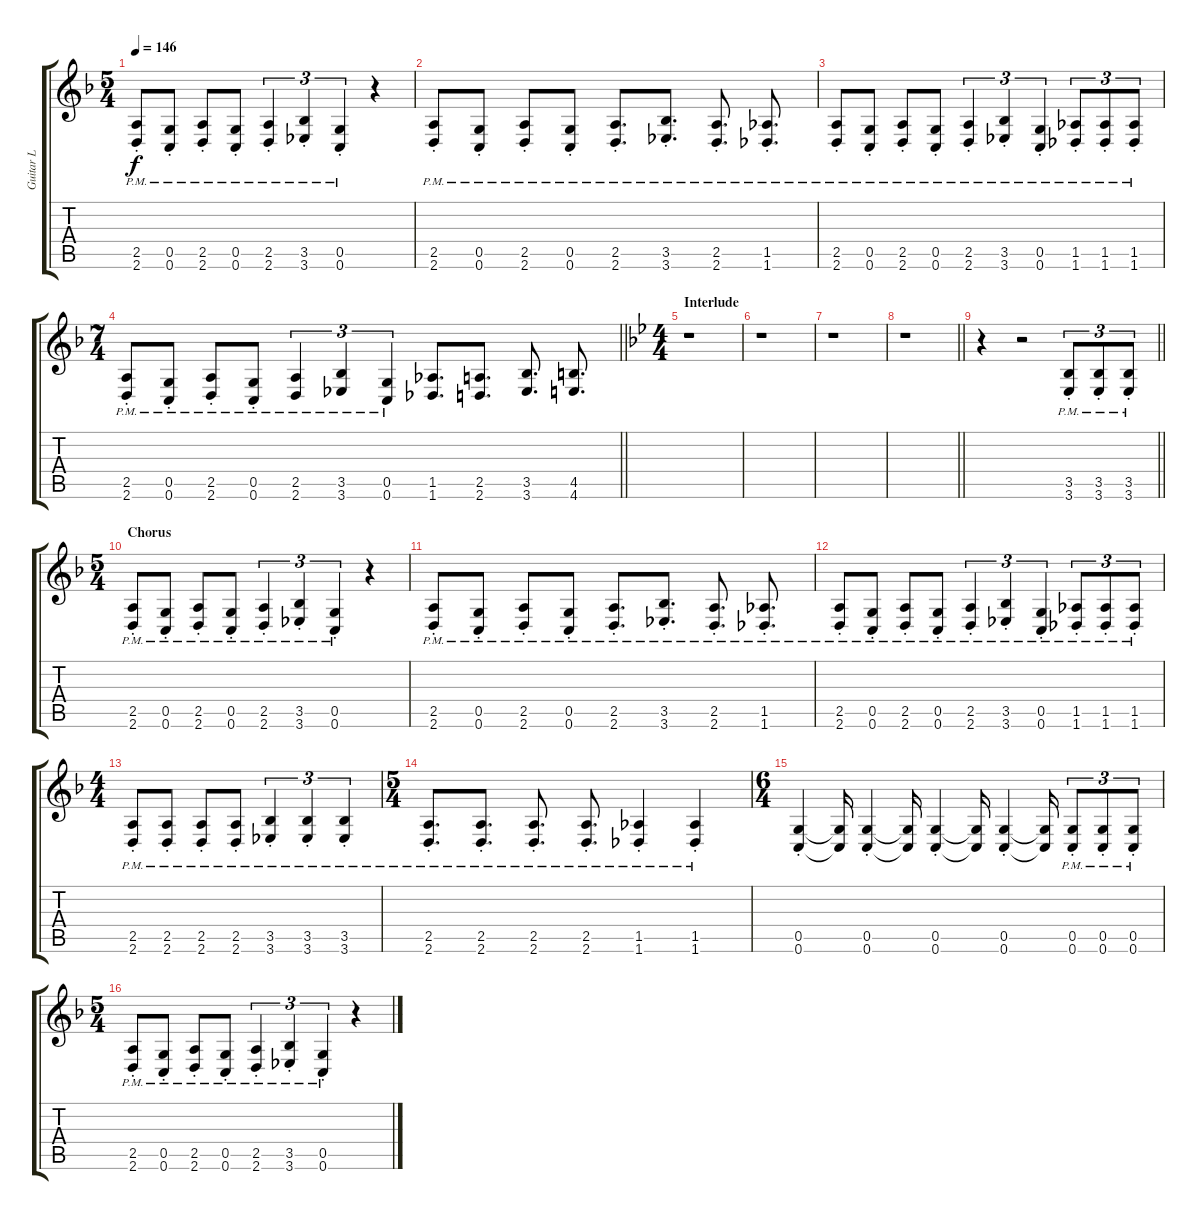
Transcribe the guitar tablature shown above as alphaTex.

\track ("Guitar L" "Guitar L") {instrument distortionguitar}
\staff {score tabs}
\tuning (D4 A3 F3 C3 G2 C2) {hide}
\ts (5 4)
\tempo 146
\clef g2
\ks f
(2.5{pm st} 2.6{pm st}).8{dy f} (0.5{pm st} 0.6{pm st}).8 (2.5{pm st} 2.6{pm st}).8 (0.5{pm st} 0.6{pm st}).8 (2.5{pm st} 2.6{pm st}).4{tu (3 2)} (3.5{pm st} 3.6{pm st}).4{tu (3 2)} (0.5{pm st} 0.6{pm st}).4{tu (3 2)} r.4 |
(2.5{pm st} 2.6{pm st}).8 (0.5{pm st} 0.6{pm st}).8 (2.5{pm st} 2.6{pm st}).8 (0.5{pm st} 0.6{pm st}).8 (2.5{pm st} 2.6{pm st}).8{d} (3.5{pm st} 3.6{pm st}).8{d} (2.5{pm st} 2.6{pm st}).8{d} (1.5{pm st} 1.6{pm st}).8{d} |
(2.5{pm st} 2.6{pm st}).8 (0.5{pm st} 0.6{pm st}).8 (2.5{pm st} 2.6{pm st}).8 (0.5{pm st} 0.6{pm st}).8 (2.5{pm st} 2.6{pm st}).4{tu (3 2)} (3.5{pm st} 3.6{pm st}).4{tu (3 2)} (0.5{pm st} 0.6{pm st}).4{tu (3 2)} (1.5{pm st} 1.6{pm st}).8{tu (3 2)} (1.5{pm st} 1.6{pm st}).8{tu (3 2)} (1.5{pm st} 1.6{pm st}).8{tu (3 2)} |
\ts (7 4)
\barLineRight lightlight
(2.5{pm st} 2.6{pm st}).8 (0.5{pm st} 0.6{pm st}).8 (2.5{pm st} 2.6{pm st}).8 (0.5{pm st} 0.6{pm st}).8 (2.5{pm} 2.6{pm}).4{tu (3 2)} (3.5{pm} 3.6{pm}).4{tu (3 2)} (0.5{pm} 0.6{pm}).4{tu (3 2)} (1.5 1.6).8{d} (2.5 2.6).8{d} (3.5 3.6).8{d} (4.5 4.6).8{d} |
\ts (4 4)
\section ("" "Interlude")
\ks bb
r.1 |
r.1 |
r.1 |
\barLineRight lightlight
r.1 |
\barLineRight lightlight
r.4 r.2 (3.5{pm st} 3.6{pm st}).8{tu (3 2)} (3.5{pm st} 3.6{pm st}).8{tu (3 2)} (3.5{pm st} 3.6{pm st}).8{tu (3 2)} |
\ts (5 4)
\section ("" "Chorus")
\ks f
(2.5{pm st} 2.6{pm st}).8 (0.5{pm st} 0.6{pm st}).8 (2.5{pm st} 2.6{pm st}).8 (0.5{pm st} 0.6{pm st}).8 (2.5{pm st} 2.6{pm st}).4{tu (3 2)} (3.5{pm st} 3.6{pm st}).4{tu (3 2)} (0.5{pm st} 0.6{pm st}).4{tu (3 2)} r.4 |
(2.5{pm st} 2.6{pm st}).8 (0.5{pm st} 0.6{pm st}).8 (2.5{pm st} 2.6{pm st}).8 (0.5{pm st} 0.6{pm st}).8 (2.5{pm st} 2.6{pm st}).8{d} (3.5{pm st} 3.6{pm st}).8{d} (2.5{pm st} 2.6{pm st}).8{d} (1.5{pm st} 1.6{pm st}).8{d} |
(2.5{pm st} 2.6{pm st}).8 (0.5{pm st} 0.6{pm st}).8 (2.5{pm st} 2.6{pm st}).8 (0.5{pm st} 0.6{pm st}).8 (2.5{pm st} 2.6{pm st}).4{tu (3 2)} (3.5{pm st} 3.6{pm st}).4{tu (3 2)} (0.5{pm st} 0.6{pm st}).4{tu (3 2)} (1.5{pm st} 1.6{pm st}).8{tu (3 2)} (1.5{pm st} 1.6{pm st}).8{tu (3 2)} (1.5{pm st} 1.6{pm st}).8{tu (3 2)} |
\ts (4 4)
(2.5{pm st} 2.6{pm st}).8 (2.5{pm st} 2.6{pm st}).8 (2.5{pm st} 2.6{pm st}).8 (2.5{pm st} 2.6{pm st}).8 (3.5{pm st} 3.6{pm st}).4{tu (3 2)} (3.5{pm st} 3.6{pm st}).4{tu (3 2)} (3.5{pm st} 3.6{pm st}).4{tu (3 2)} |
\ts (5 4)
(2.5{pm st} 2.6{pm st}).8{d} (2.5{pm st} 2.6{pm st}).8{d} (2.5{pm st} 2.6{pm st}).8{d} (2.5{pm st} 2.6{pm st}).8{d} (1.5{pm st} 1.6{pm st}).4 (1.5{pm st} 1.6{pm st}).4 |
\ts (6 4)
(0.5{st} 0.6{st}).4 (0.5{t} 0.6{t}).16 (0.5{st} 0.6{st}).4 (0.5{t} 0.6{t}).16 (0.5{st} 0.6{st}).4 (0.5{t} 0.6{t}).16 (0.5{st} 0.6{st}).4 (0.5{t} 0.6{t}).16 (0.5{pm st} 0.6{pm st}).8{tu (3 2)} (0.5{pm st} 0.6{pm st}).8{tu (3 2)} (0.5{pm st} 0.6{pm st}).8{tu (3 2)} |
\ts (5 4)
(2.5{pm st} 2.6{pm st}).8 (0.5{pm st} 0.6{pm st}).8 (2.5{pm st} 2.6{pm st}).8 (0.5{pm st} 0.6{pm st}).8 (2.5{pm st} 2.6{pm st}).4{tu (3 2)} (3.5{pm st} 3.6{pm st}).4{tu (3 2)} (0.5{pm st} 0.6{pm st}).4{tu (3 2)} r.4
